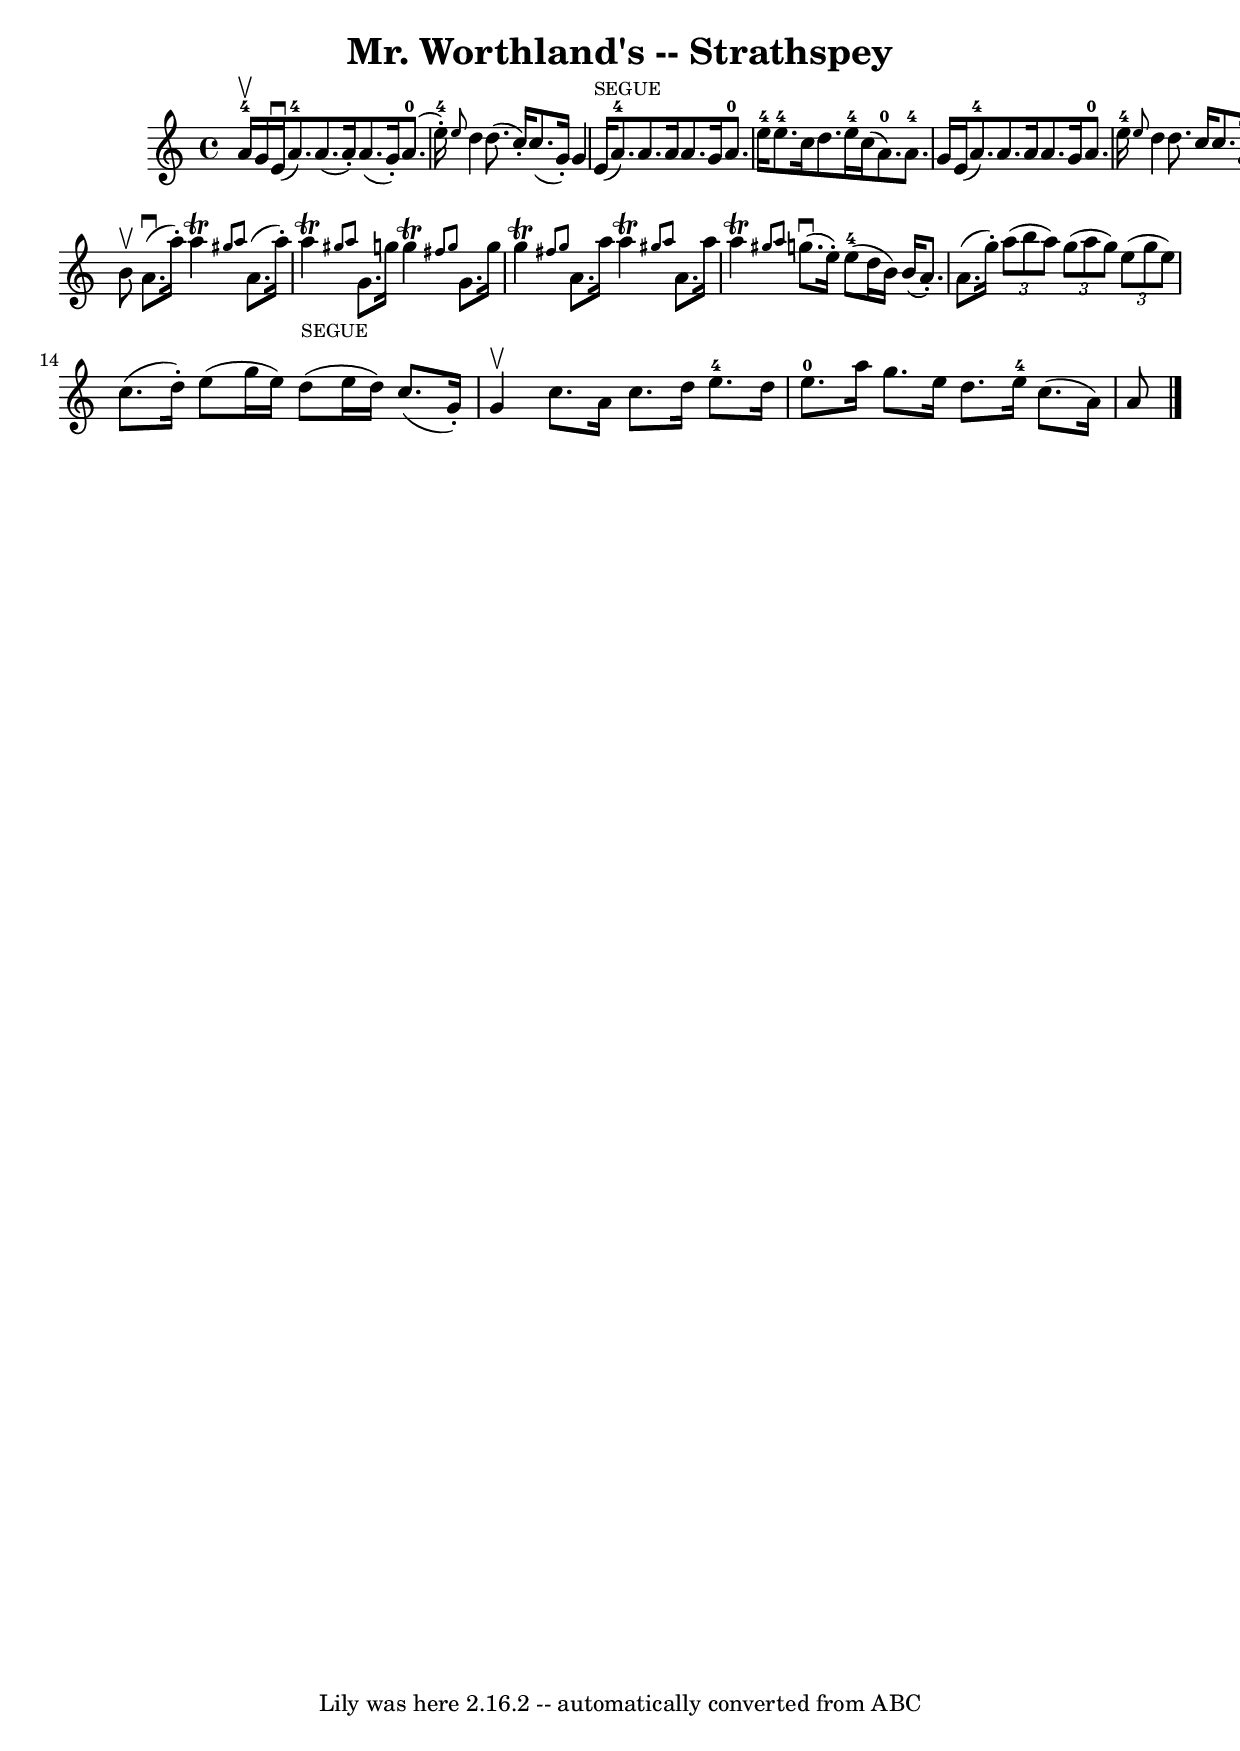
\version "2.16.2"
\include "Mammoth.ily"
\header {
  %% book = "Ryan's Mammoth Collection"
  crossRefNumber = "1"
  footnotes = "\\\\161 959"
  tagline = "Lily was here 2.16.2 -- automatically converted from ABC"
  title = "Mr. Worthland's -- Strathspey"

}
voicedefault =  {


  \override Staff.TimeSignature #'style = #'C
  \time 4/4 
  \key a \minor
  a'16-4^\upbow g'16  |
  e'16^\downbow(a'8.-4) a'8. (a'16 -.) a'8. (g'16 -.) a'8. 
  -0(e''16-4-.)   |
  \grace { e''8  
	 } d''4 d''8. (
  c''16 -.) c''8. (g'16 -.) g'4    |
  e'16^\segue(
  a'8.-4) a'8. a'16 a'8. g'16 a'8.-0 e''16-4   
  |
  e''8.-4 c''16 d''8. e''16-4 c''16 (a'8.-0) 
  a'8.-4 g'16    |
  e'16 (a'8.-4) a'8. a'16 a'8. 
  g'16 a'8.-0 e''16-4   |
  \grace { e''8  
	 } d''4    
  d''8. c''16 c''8. g'16 g'4    |
  e'16 (a'8.-4)   
  a'8. a'16 a'8. g'16 a'8.-0 e''16-4   |
  e''8. 
  -4 c''16 d''8. e''16-4 c''16 (a'8.) a'4    \bar "|."     
  b'8^\upbow |
  a'8.^\downbow(a''16 -.) a''4^\trill \grace {  
    gis''8 a''8  
  } a'8. (a''16 -.) a''4_\segue^\trill \grace {    
    gis''!8 a''8  
  }   |
  g'8. g''16 g''4^\trill \grace {    
    fis''8 g''8  
  } g'8. g''16 g''4^\trill \grace { fis''!8 g''8  

				  }   |
  a'8. a''16 a''4^\trill \grace { gis''8 a''8  
				}   
  a'8. a''16 a''4^\trill \grace { gis''!8 a''8  
				}   |
  
  g''8.^\downbow(e''16 -.) e''8-4(d''16 b'16) b'16 (
  a'8. -.) a'8. (g''16 -.)   |
  \times 2/3 { a''8 (b''8   
	       a''8) 
	     }   \times 2/3 { g''8 (a''8 g''8) 
			    }   \times 2/3 { e''8 
					     (g''8 e''8) 
					   } c''8. (d''16 -.)   |
  e''8 (g''16    
  e''16) d''8 (e''16 d''16) c''8. (g'16 -.) g'4^\upbow   
  |
  c''8. a'16 c''8. d''16 e''8.-4 d''16 e''8. 
  -0 a''16    |
  g''8. e''16 d''8. e''16-4 c''8. (
  a'16) a'8    \bar "|."   

}

\score{
  <<

    \context Staff="default"
    {
      \voicedefault 
      
    }

  >>
  \layout {
    
  }
  \midi {
  }

}
